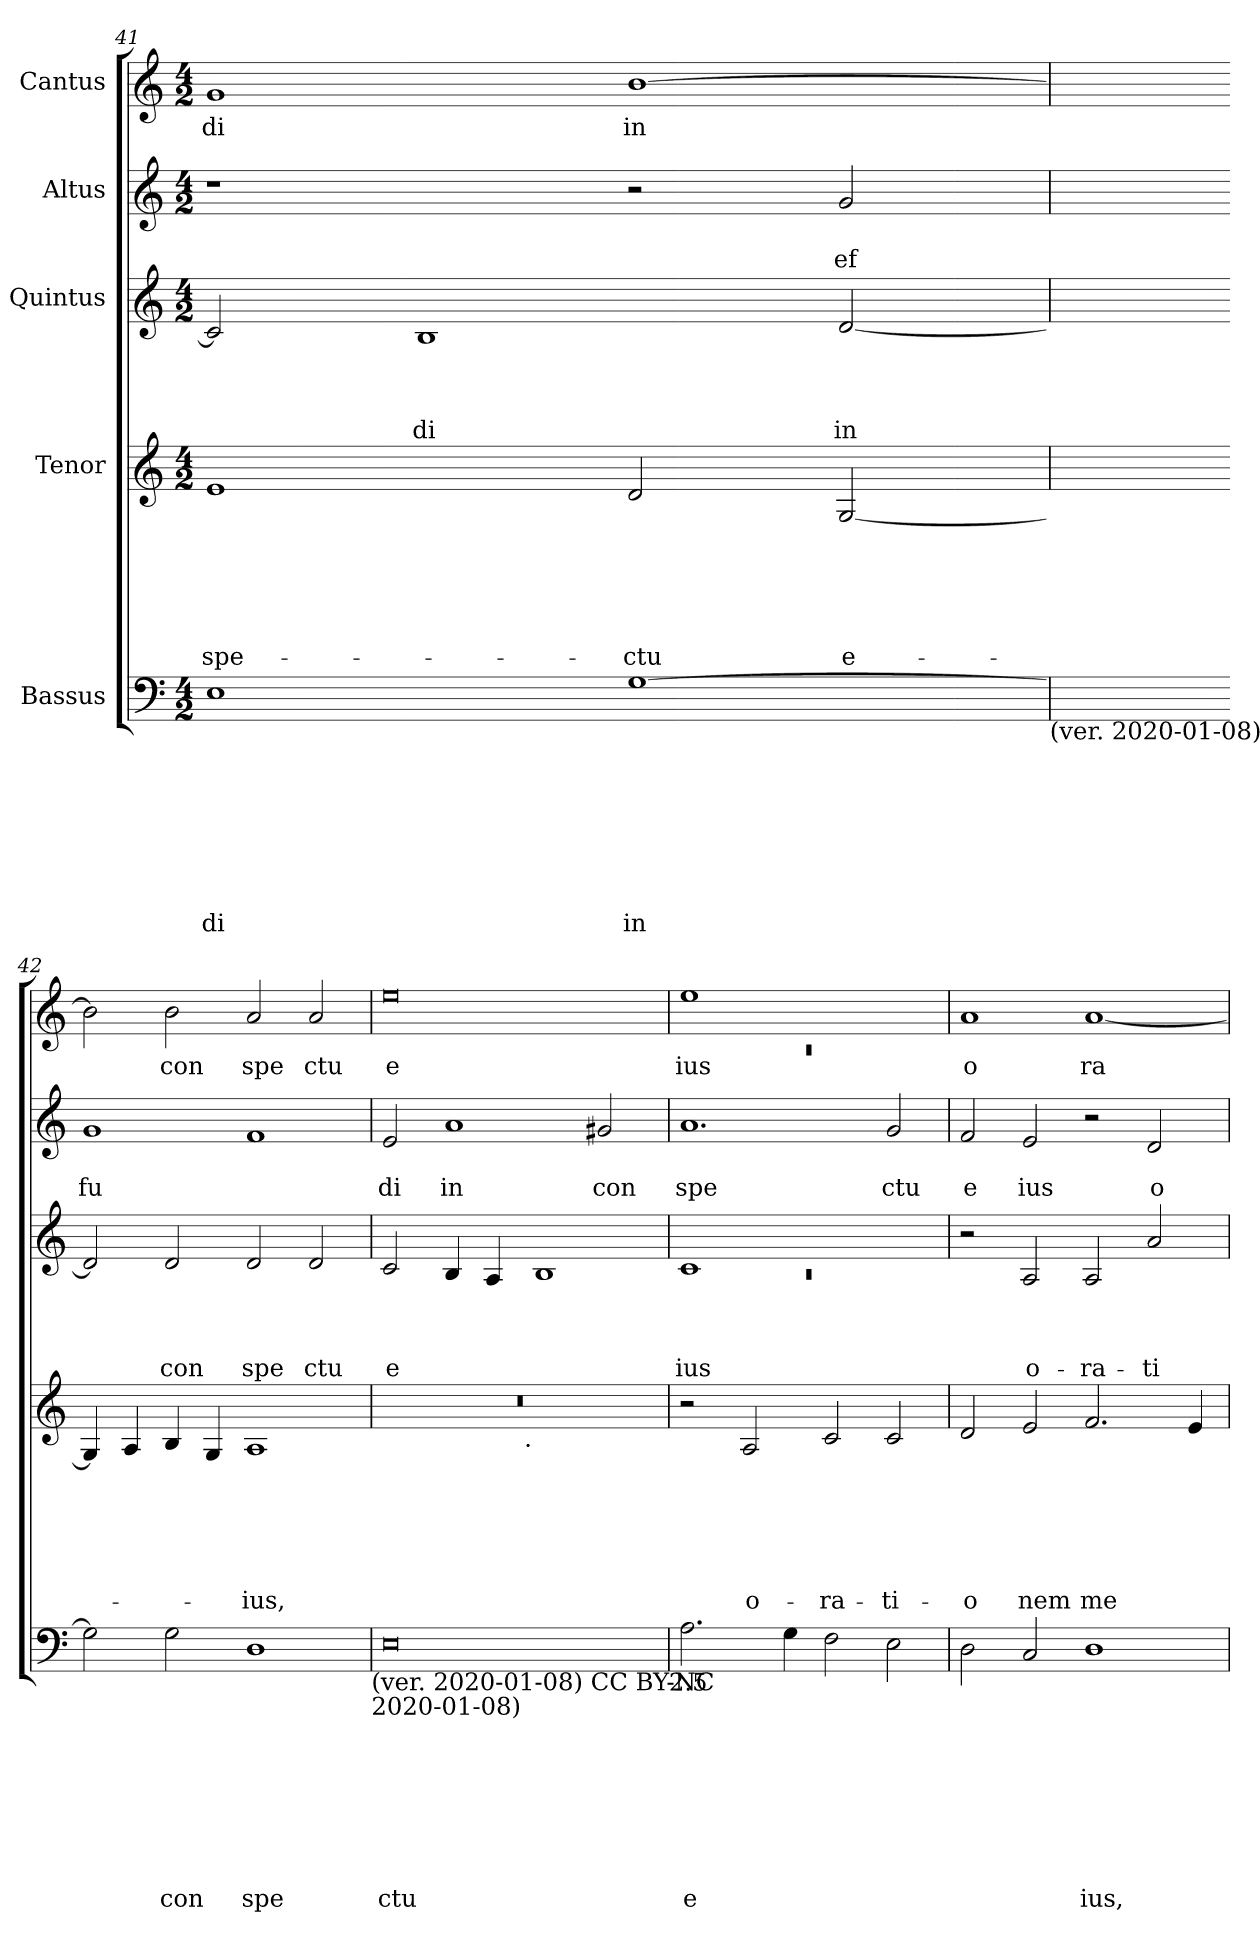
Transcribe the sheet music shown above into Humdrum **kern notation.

**kern	**text	**text	**text	**text	**text	**text	**text	**text	**kern	**text	**text	**text	**text	**text	**text	**kern	**text	**text	**text	**text	**kern	**text	**text	**kern	**text
*part5	*part5	*part5	*part5	*part5	*part5	*part5	*part5	*part5	*part4	*part4	*part4	*part4	*part4	*part4	*part4	*part3	*part3	*part3	*part3	*part3	*part2	*part2	*part2	*part1	*part1
*staff5	*staff5	*staff5	*staff5	*staff5	*staff5	*staff5	*staff5	*staff5	*staff4	*staff4	*staff4	*staff4	*staff4	*staff4	*staff4	*staff3	*staff3	*staff3	*staff3	*staff3	*staff2	*staff2	*staff2	*staff1	*staff1
*I"Bassus	*	*	*	*	*	*	*	*	*I"Tenor	*	*	*	*	*	*	*I"Quintus	*	*	*	*	*I"Altus	*	*	*I"Cantus	*
*clefF4	*	*	*	*	*	*	*	*	*clefG2	*	*	*	*	*	*	*clefG2	*	*	*	*	*clefG2	*	*	*clefG2	*
*k[]	*	*	*	*	*	*	*	*	*k[]	*	*	*	*	*	*	*k[]	*	*	*	*	*k[]	*	*	*k[]	*
*C:	*	*	*	*	*	*	*	*	*C:	*	*	*	*	*	*	*C:	*	*	*	*	*C:	*	*	*C:	*
*M4/2	*	*	*	*	*	*	*	*	*M4/2	*	*	*	*	*	*	*M4/2	*	*	*	*	*M4/2	*	*	*M4/2	*
=41	=41	=41	=41	=41	=41	=41	=41	=41	=41	=41	=41	=41	=41	=41	=41	=41	=41	=41	=41	=41	=41	=41	=41	=41	=41
!	!	!	!	!	!	!	!	!LO:LY:b	!	!	!	!	!	!	!LO:LY:b	!	!	!	!	!	!	!	!	!	!LO:LY:b
1E	.	.	.	.	.	.	.	di	1e	.	.	.	.	.	-spe-	2c/]	.	.	.	.	1r	.	.	1g	di
!	!	!	!	!	!	!	!	!	!	!	!	!	!	!	!	!	!	!	!	!LO:LY:b	!	!	!	!	!
.	.	.	.	.	.	.	.	.	.	.	.	.	.	.	.	1B	.	.	.	di	.	.	.	.	.
!	!	!	!	!	!	!	!	!LO:LY:b	!	!	!	!	!	!	!LO:LY:b	!	!	!	!	!	!	!	!	!	!LO:LY:b
[>1G	.	.	.	.	.	.	.	in	2d/	.	.	.	.	.	-ctu	.	.	.	.	.	2r	.	.	[>1b	in
!	!	!	!	!	!	!	!	!	!	!	!	!	!	!	!LO:LY:b	!	!	!	!	!LO:LY:b	!	!	!LO:LY:b	!	!
.	.	.	.	.	.	.	.	.	[<2G/	.	.	.	.	.	e-	[<2d/	.	.	.	in	2g/	.	ef	.	.
!LO:TX:b:t=(ver. 2020-01-08)	!	!	!	!	!	!	!	!	!	!	!	!	!	!	!	!	!	!	!	!	!	!	!	!	!
=42	=42	=42	=42	=42	=42	=42	=42	=42	=42	=42	=42	=42	=42	=42	=42	=42	=42	=42	=42	=42	=42	=42	=42	=42	=42
!	!	!	!	!	!	!	!	!	!	!	!	!	!	!	!	!	!	!	!	!	!	!	!LO:LY:b	!	!
2G\]	.	.	.	.	.	.	.	.	4G/]	.	.	.	.	.	.	2d/]	.	.	.	.	1g	.	fu	2b\]	.
.	.	.	.	.	.	.	.	.	4A/	.	.	.	.	.	.	.	.	.	.	.	.	.	.	.	.
!	!	!	!	!	!	!	!	!LO:LY:b	!	!	!	!	!	!	!	!	!	!	!	!LO:LY:b	!	!	!	!	!LO:LY:b
2G\	.	.	.	.	.	.	.	con	4B/	.	.	.	.	.	.	2d/	.	.	.	con	.	.	.	2b\	con
.	.	.	.	.	.	.	.	.	4G/	.	.	.	.	.	.	.	.	.	.	.	.	.	.	.	.
!	!	!	!	!	!	!	!	!LO:LY:b	!	!	!	!	!	!	!LO:LY:b	!	!	!	!	!LO:LY:b	!	!	!	!	!LO:LY:b
1D	.	.	.	.	.	.	.	spe	1A	.	.	.	.	.	-ius,	2d/	.	.	.	spe	1f	.	.	2a/	spe
!	!	!	!	!	!	!	!	!	!	!	!	!	!	!	!	!	!	!	!	!LO:LY:b	!	!	!	!	!LO:LY:b
.	.	.	.	.	.	.	.	.	.	.	.	.	.	.	.	2d/	.	.	.	ctu	.	.	.	2a/	ctu
!LO:TX:b:t=(ver. 2020-01-08) CC BY-NC	!	!	!	!	!	!	!	!	!	!	!	!	!	!	!	!	!	!	!	!	!	!	!	!	!
!LO:TX:b:t=2020-01-08)	!	!	!	!	!	!	!	!	!	!	!	!	!	!	!	!	!	!	!	!	!	!	!	!	!
=43	=43	=43	=43	=43	=43	=43	=43	=43	=43	=43	=43	=43	=43	=43	=43	=43	=43	=43	=43	=43	=43	=43	=43	=43	=43
!	!	!	!	!	!	!	!	!LO:LY:b	!	!	!	!	!	!	!	!	!	!	!	!LO:LY:b	!	!	!LO:LY:b	!	!LO:LY:b
*	*	*	*	*	*	*	*	*	*^	*	*	*	*	*	*	*	*	*	*	*	*	*	*	*	*
0E	.	.	.	.	.	.	.	ctu	0r	2ryy	.	.	.	.	.	.	2c/	.	.	.	e	2e/	.	di	0ee	e
!	!	!	!	!	!	!	!	!	!	!	!	!	!	!	!	!	!	!	!	!	!	!	!	!LO:LY:b	!	!
.	.	.	.	.	.	.	.	.	.	4...ryy	.	.	.	.	.	.	4B/	.	.	.	.	1a	.	in	.	.
.	.	.	.	.	.	.	.	.	.	.	.	.	.	.	.	.	4A/	.	.	.	.	.	.	.	.	.
!	!	!	!	!	!	!	!	!	!	!LO:TX:b:t=.	!	!	!	!	!	!	!	!	!	!	!	!	!	!	!	!
.	.	.	.	.	.	.	.	.	.	1ryy	.	.	.	.	.	.	.	.	.	.	.	.	.	.	.	.
.	.	.	.	.	.	.	.	.	.	.	.	.	.	.	.	.	1B	.	.	.	.	.	.	.	.	.
!	!	!	!	!	!	!	!	!	!	!	!	!	!	!	!	!	!	!	!	!	!	!	!	!LO:LY:b	!	!
.	.	.	.	.	.	.	.	.	.	.	.	.	.	.	.	.	.	.	.	.	.	2g#/	.	con	.	.
.	.	.	.	.	.	.	.	.	.	32ryy	.	.	.	.	.	.	.	.	.	.	.	.	.	.	.	.
!LO:TX:b:t=2.5	!	!	!	!	!	!	!	!	!	!	!	!	!	!	!	!	!	!	!	!	!	!	!	!	!	!
=44	=44	=44	=44	=44	=44	=44	=44	=44	=44	=44	=44	=44	=44	=44	=44	=44	=44	=44	=44	=44	=44	=44	=44	=44	=44	=44
*	*	*	*	*	*	*	*	*	*	*	*	*	*	*	*	*	*^	*	*	*	*	*	*	*	*^	*
!	!	!	!	!	!	!	!	!LO:LY:b	!	!	!	!	!	!	!	!	!	!LO:N:vis=1	!	!	!	!LO:LY:b	!	!	!LO:LY:b	!	!LO:N:vis=1	!LO:LY:b
*	*	*	*	*	*	*	*	*	*v	*v	*	*	*	*	*	*	*	*	*	*	*	*	*	*	*	*	*	*
2.A\	.	.	.	.	.	.	.	e	2r	.	.	.	.	.	.	1c	0rc	.	.	.	ius	1.a	.	spe	1ee	0rc	ius
!	!	!	!	!	!	!	!	!	!	!	!	!	!	!	!LO:LY:b	!	!	!	!	!	!	!	!	!	!	!	!
.	.	.	.	.	.	.	.	.	2A/	.	.	.	.	.	o-	.	.	.	.	.	.	.	.	.	.	.	.
4G\	.	.	.	.	.	.	.	.	.	.	.	.	.	.	.	.	.	.	.	.	.	.	.	.	.	.	.
!	!	!	!	!	!	!	!	!	!	!	!	!	!	!	!LO:LY:b	!	!	!	!	!	!	!	!	!	!	!	!
2F\	.	.	.	.	.	.	.	.	2c/	.	.	.	.	.	-ra-	1ryy	.	.	.	.	.	.	.	.	1ryy	.	.
!	!	!	!	!	!	!	!	!	!	!	!	!	!	!	!LO:LY:b	!	!	!	!	!	!	!	!	!LO:LY:b	!	!	!
2E\	.	.	.	.	.	.	.	.	2c/	.	.	.	.	.	-ti-	.	.	.	.	.	.	2g/	.	ctu	.	.	.
*	*	*	*	*	*	*	*	*	*	*	*	*	*	*	*	*v	*v	*	*	*	*	*	*	*	*v	*v	*
!!LO:LB:g=z
=45	=45	=45	=45	=45	=45	=45	=45	=45	=45	=45	=45	=45	=45	=45	=45	=45	=45	=45	=45	=45	=45	=45	=45	=45	=45
!	!	!	!	!	!	!	!	!	!	!	!	!	!	!	!LO:LY:b	!	!	!	!	!	!	!	!LO:LY:b	!	!LO:LY:b
2D\	.	.	.	.	.	.	.	.	2d/	.	.	.	.	.	-o	2r	.	.	.	.	2f/	.	e	1a	o
!	!	!	!	!	!	!	!	!	!	!	!	!	!	!	!LO:LY:b	!	!	!	!	!LO:LY:b	!	!	!LO:LY:b	!	!
2C/	.	.	.	.	.	.	.	.	2e/	.	.	.	.	.	nem	2A/	.	.	.	o-	2e/	.	ius	.	.
!	!	!	!	!	!	!	!	!LO:LY:b	!	!	!	!	!	!	!LO:LY:b	!	!	!	!	!LO:LY:b	!	!	!	!	!LO:LY:b
1D	.	.	.	.	.	.	.	ius,	2.f/	.	.	.	.	.	me	2A/	.	.	.	-ra-	2r	.	.	[<1a	ra
!	!	!	!	!	!	!	!	!	!	!	!	!	!	!	!	!	!	!	!	!LO:LY:b	!	!	!LO:LY:b	!	!
.	.	.	.	.	.	.	.	.	.	.	.	.	.	.	.	2a/	.	.	.	-ti-	2d/	.	o	.	.
.	.	.	.	.	.	.	.	.	4e/	.	.	.	.	.	.	.	.	.	.	.	.	.	.	.	.
=	=	=	=	=	=	=	=	=	=	=	=	=	=	=	=	=	=	=	=	=	=	=	=	=	=
*-	*-	*-	*-	*-	*-	*-	*-	*-	*-	*-	*-	*-	*-	*-	*-	*-	*-	*-	*-	*-	*-	*-	*-	*-	*-
